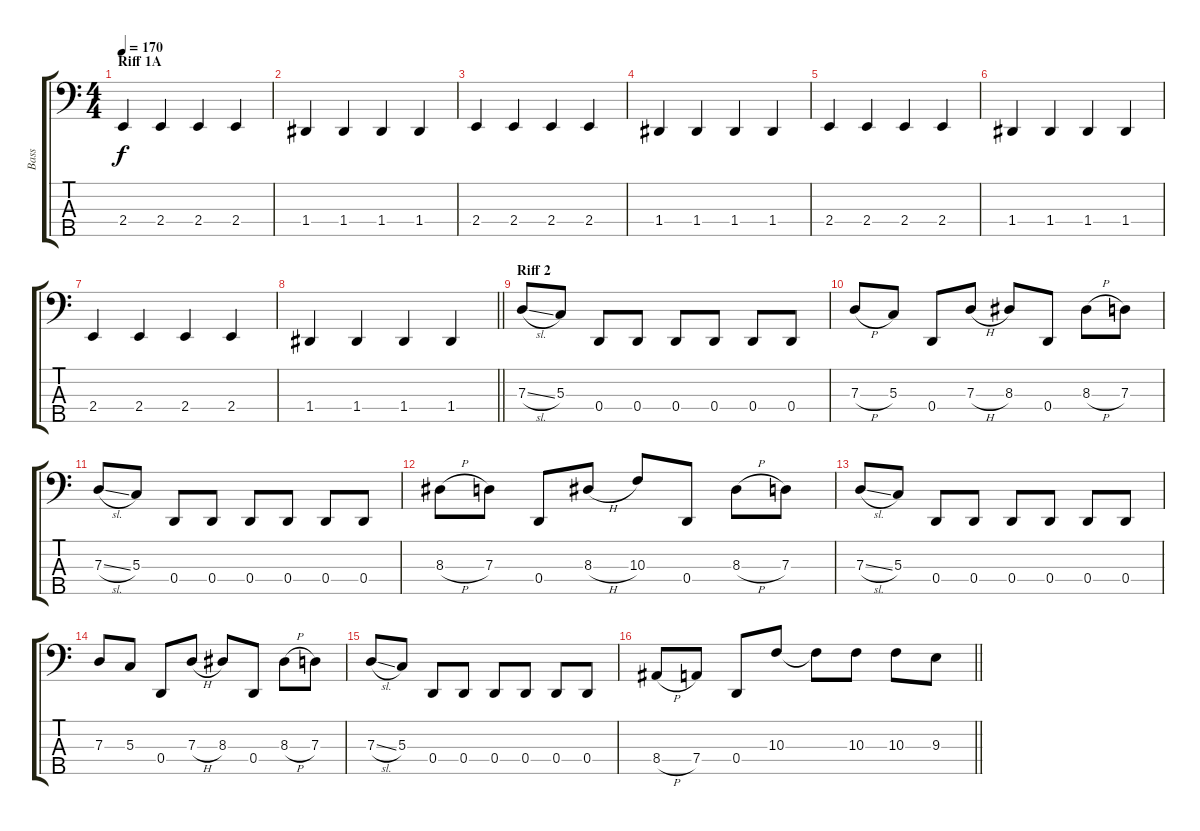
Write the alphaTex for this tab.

\track ("Bass" "Bass") {instrument electricbassfinger}
\staff {score tabs}
\tuning (F2 C2 G1 D1 A0) {hide}
\ts (4 4)
\section ("" "Riff 1A")
\tempo 170
\clef f4
\ks c
2.4.4{dy f} 2.4.4 2.4.4 2.4.4 |
1.4.4 1.4.4 1.4.4 1.4.4 |
2.4.4 2.4.4 2.4.4 2.4.4 |
1.4.4 1.4.4 1.4.4 1.4.4 |
2.4.4 2.4.4 2.4.4 2.4.4 |
1.4.4 1.4.4 1.4.4 1.4.4 |
2.4.4 2.4.4 2.4.4 2.4.4 |
\barLineRight lightlight
1.4.4 1.4.4 1.4.4 1.4.4 |
\section ("" "Riff 2")
7.3{sl}.8 5.3.8 0.4.8 0.4.8 0.4.8 0.4.8 0.4.8 0.4.8 |
7.3{h}.8 5.3.8 0.4.8 7.3{h}.8 8.3.8 0.4.8 8.3{h}.8 7.3.8 |
7.3{sl}.8 5.3.8 0.4.8 0.4.8 0.4.8 0.4.8 0.4.8 0.4.8 |
8.3{h}.8 7.3.8 0.4.8 8.3{h}.8 10.3.8 0.4.8 8.3{h}.8 7.3.8 |
7.3{sl}.8 5.3.8 0.4.8 0.4.8 0.4.8 0.4.8 0.4.8 0.4.8 |
7.3.8 5.3.8 0.4.8 7.3{h}.8 8.3.8 0.4.8 8.3{h}.8 7.3.8 |
7.3{sl}.8 5.3.8 0.4.8 0.4.8 0.4.8 0.4.8 0.4.8 0.4.8 |
\barLineRight lightlight
8.4{h}.8 7.4.8 0.4.8 10.3.8 10.3{t}.8 10.3.8 10.3.8 9.3.8
